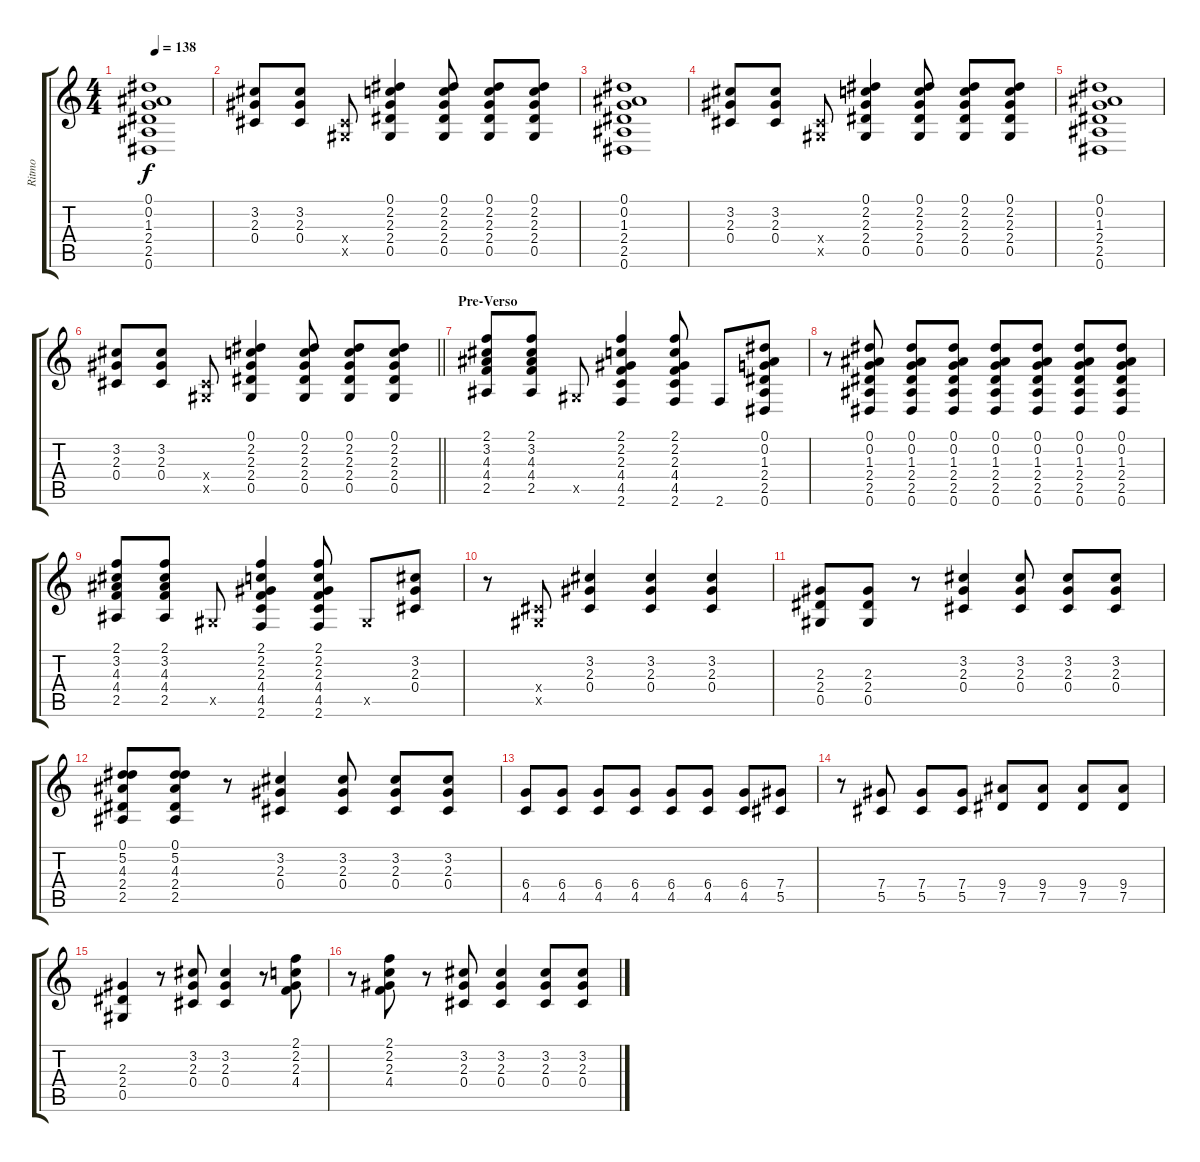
\track ("Ritmo" "Ritmo") {instrument electricguitarclean}
\staff {score tabs}
\tuning (Eb4 Bb3 Gb3 Db3 Ab2 Eb2) {hide}
\ts (4 4)
\tempo 138
\clef g2
\ks c
(0.1 0.2 1.3 2.4 2.5 0.6).1{dy f} |
(3.2 2.3 0.4).8 (3.2 2.3 0.4).8 (0.4{x} 0.5{x}).8 (0.1 2.2 2.3 2.4 0.5).4 (0.1 2.2 2.3 2.4 0.5).8 (0.1 2.2 2.3 2.4 0.5).8 (0.1 2.2 2.3 2.4 0.5).8 |
(0.1 0.2 1.3 2.4 2.5 0.6).1 |
(3.2 2.3 0.4).8 (3.2 2.3 0.4).8 (0.4{x} 0.5{x}).8 (0.1 2.2 2.3 2.4 0.5).4 (0.1 2.2 2.3 2.4 0.5).8 (0.1 2.2 2.3 2.4 0.5).8 (0.1 2.2 2.3 2.4 0.5).8 |
(0.1 0.2 1.3 2.4 2.5 0.6).1 |
\barLineRight lightlight
(3.2 2.3 0.4).8 (3.2 2.3 0.4).8 (0.4{x} 0.5{x}).8 (0.1 2.2 2.3 2.4 0.5).4 (0.1 2.2 2.3 2.4 0.5).8 (0.1 2.2 2.3 2.4 0.5).8 (0.1 2.2 2.3 2.4 0.5).8 |
\section ("" "Pre-Verso")
(2.1 3.2 4.3 4.4 2.5).8 (2.1 3.2 4.3 4.4 2.5).8 0.5{x}.8 (2.1 2.2 2.3 4.4 4.5 2.6).4 (2.1 2.2 2.3 4.4 4.5 2.6).8 2.6.8 (0.1 0.2 1.3 2.4 2.5 0.6).8 |
r.8 (0.1 0.2 1.3 2.4 2.5 0.6).8 (0.1 0.2 1.3 2.4 2.5 0.6).8 (0.1 0.2 1.3 2.4 2.5 0.6).8 (0.1 0.2 1.3 2.4 2.5 0.6).8 (0.1 0.2 1.3 2.4 2.5 0.6).8 (0.1 0.2 1.3 2.4 2.5 0.6).8 (0.1 0.2 1.3 2.4 2.5 0.6).8 |
(2.1 3.2 4.3 4.4 2.5).8 (2.1 3.2 4.3 4.4 2.5).8 0.5{x}.8 (2.1 2.2 2.3 4.4 4.5 2.6).4 (2.1 2.2 2.3 4.4 4.5 2.6).8 0.5{x}.8 (3.2 2.3 0.4).8 |
r.8 (0.4{x} 0.5{x}).8 (3.2 2.3 0.4).4 (3.2 2.3 0.4).4 (3.2 2.3 0.4).4 |
(2.3 2.4 0.5).8 (2.3 2.4 0.5).8 r.8 (3.2 2.3 0.4).4 (3.2 2.3 0.4).8 (3.2 2.3 0.4).8 (3.2 2.3 0.4).8 |
(0.1 5.2 4.3 2.4 2.5).8 (0.1 5.2 4.3 2.4 2.5).8 r.8 (3.2 2.3 0.4).4 (3.2 2.3 0.4).8 (3.2 2.3 0.4).8 (3.2 2.3 0.4).8 |
(6.4 4.5).8 (6.4 4.5).8 (6.4 4.5).8 (6.4 4.5).8 (6.4 4.5).8 (6.4 4.5).8 (6.4 4.5).8 (7.4 5.5).8 |
r.8 (7.4 5.5).8 (7.4 5.5).8 (7.4 5.5).8 (9.4 7.5).8 (9.4 7.5).8 (9.4 7.5).8 (9.4 7.5).8 |
(2.3 2.4 0.5).4 r.8 (3.2 2.3 0.4).8 (3.2 2.3 0.4).4 r.8 (2.1 2.2 2.3 4.4).8 |
r.8 (2.1 2.2 2.3 4.4).8 r.8 (3.2 2.3 0.4).8 (3.2 2.3 0.4).4 (3.2 2.3 0.4).8 (3.2 2.3 0.4).8
